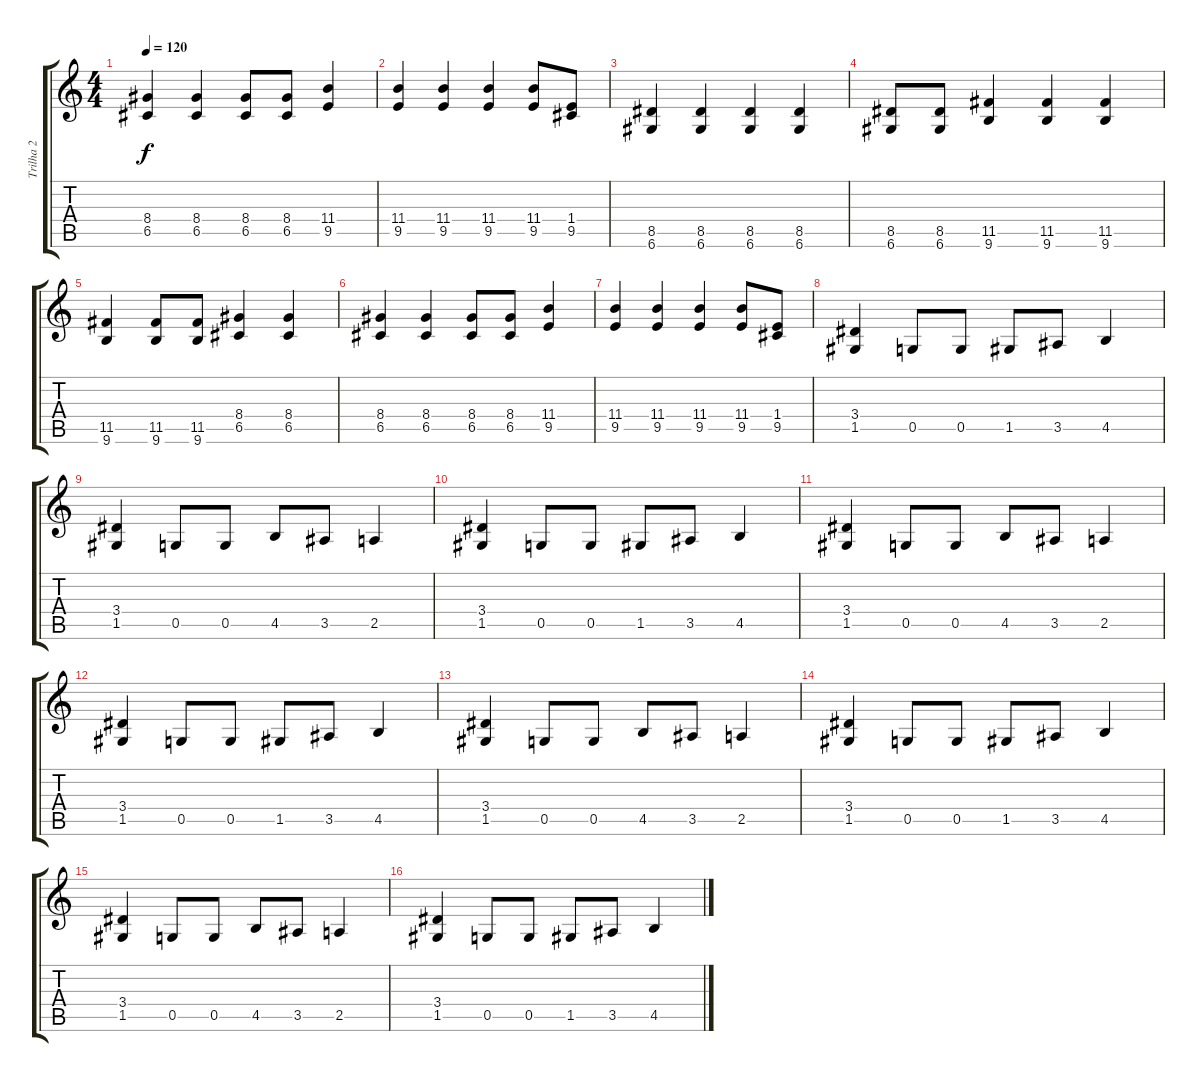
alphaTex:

\track ("Trilha 2" "Trilha 2") {instrument distortionguitar}
\staff {score tabs}
\tuning (D4 A3 F3 C3 G2 D2) {hide}
\ts (4 4)
\tempo 120
\clef g2
\ks c
(8.4 6.5).4{dy f} (8.4 6.5).4 (8.4 6.5).8 (8.4 6.5).8 (11.4 9.5).4 |
(11.4 9.5).4 (11.4 9.5).4 (11.4 9.5).4 (11.4 9.5).8 (1.4 9.5).8 |
(8.5 6.6).4 (8.5 6.6).4 (8.5 6.6).4 (8.5 6.6).4 |
(8.5 6.6).8 (8.5 6.6).8 (11.5 9.6).4 (11.5 9.6).4 (11.5 9.6).4 |
(11.5 9.6).4 (11.5 9.6).8 (11.5 9.6).8 (8.4 6.5).4 (8.4 6.5).4 |
(8.4 6.5).4 (8.4 6.5).4 (8.4 6.5).8 (8.4 6.5).8 (11.4 9.5).4 |
(11.4 9.5).4 (11.4 9.5).4 (11.4 9.5).4 (11.4 9.5).8 (1.4 9.5).8 |
(3.4 1.5).4 0.5.8 0.5.8 1.5.8 3.5.8 4.5.4 |
(3.4 1.5).4 0.5.8 0.5.8 4.5.8 3.5.8 2.5.4 |
(3.4 1.5).4 0.5.8 0.5.8 1.5.8 3.5.8 4.5.4 |
(3.4 1.5).4 0.5.8 0.5.8 4.5.8 3.5.8 2.5.4 |
(3.4 1.5).4 0.5.8 0.5.8 1.5.8 3.5.8 4.5.4 |
(3.4 1.5).4 0.5.8 0.5.8 4.5.8 3.5.8 2.5.4 |
(3.4 1.5).4 0.5.8 0.5.8 1.5.8 3.5.8 4.5.4 |
(3.4 1.5).4 0.5.8 0.5.8 4.5.8 3.5.8 2.5.4 |
(3.4 1.5).4 0.5.8 0.5.8 1.5.8 3.5.8 4.5.4
